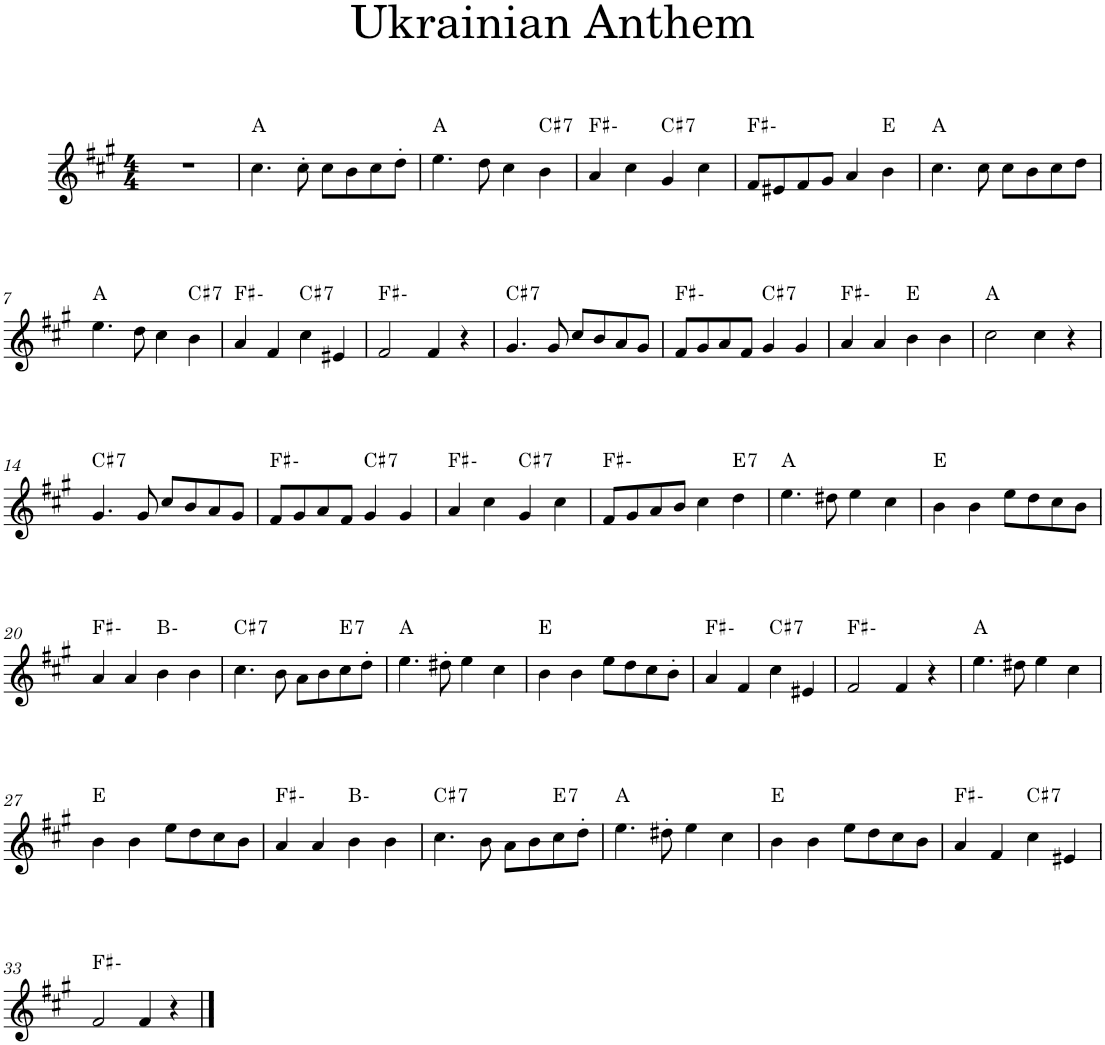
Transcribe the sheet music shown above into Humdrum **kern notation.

**kern	**harte
*part1	*part1
*staff1	*
*I"Bb Trumpet	*
*I'Bb Tpt.	*
*clefG2	*
*Trd1c2	*
*k[f#c#g#]	*
*M4/4	*
=1	=1
1r	.
=2	=2
4.cc#\	A:maj
8cc#'\	.
8cc#\L	.
8b\	.
8cc#\	.
8dd'\J	.
=3	=3
4.ee\	A:maj
8dd\	.
4cc#\	.
!	!LO:H:kt=7
4b\	C#:7
=4	=4
4a/	F#:min
4cc#\	.
!	!LO:H:kt=7
4g#/	C#:7
4cc#\	.
=5	=5
8f#/L	F#:min
8e#X/	.
8f#/	.
8g#/J	.
4a/	.
4b\	E:maj
=6	=6
4.cc#\	A:maj
8cc#\	.
8cc#\L	.
8b\	.
8cc#\	.
8dd\J	.
!!LO:LB:g=z
=7	=7
4.ee\	A:maj
8dd\	.
4cc#\	.
!	!LO:H:kt=7
4b\	C#:7
=8	=8
4a/	F#:min
4f#/	.
!	!LO:H:kt=7
4cc#\	C#:7
4e#X/	.
=9	=9
2f#/	F#:min
4f#/	.
4r	.
=10	=10
!	!LO:H:kt=7
4.g#/	C#:7
8g#/	.
8cc#/L	.
8b/	.
8a/	.
8g#/J	.
=11	=11
8f#/L	F#:min
8g#/	.
8a/	.
8f#/J	.
!	!LO:H:kt=7
4g#/	C#:7
4g#/	.
=12	=12
4a/	F#:min
4a/	.
4b\	E:maj
4b\	.
=13	=13
2cc#\	A:maj
4cc#\	.
4r	.
!!LO:LB:g=z
=14	=14
!	!LO:H:kt=7
4.g#/	C#:7
8g#/	.
8cc#/L	.
8b/	.
8a/	.
8g#/J	.
=15	=15
8f#/L	F#:min
8g#/	.
8a/	.
8f#/J	.
!	!LO:H:kt=7
4g#/	C#:7
4g#/	.
=16	=16
4a/	F#:min
4cc#\	.
!	!LO:H:kt=7
4g#/	C#:7
4cc#\	.
=17	=17
8f#/L	F#:min
8g#/	.
8a/	.
8b/J	.
4cc#\	.
!	!LO:H:kt=7
4dd\	E:7
=18	=18
4.ee\	A:maj
8dd#X\	.
4ee\	.
4cc#\	.
=19	=19
4b\	E:maj
4b\	.
8ee\L	.
8dd\	.
8cc#\	.
8b\J	.
!!LO:LB:g=z
=20	=20
4a/	F#:min
4a/	.
4b\	B:min
4b\	.
=21	=21
!	!LO:H:kt=7
4.cc#\	C#:7
8b\	.
8a\L	.
8b\	.
!	!LO:H:kt=7
8cc#\	E:7
8dd'\J	.
=22	=22
4.ee\	A:maj
8dd#X'\	.
4ee\	.
4cc#\	.
=23	=23
4b\	E:maj
4b\	.
8ee\L	.
8dd\	.
8cc#\	.
8b'\J	.
=24	=24
4a/	F#:min
4f#/	.
!	!LO:H:kt=7
4cc#\	C#:7
4e#X/	.
=25	=25
2f#/	F#:min
4f#/	.
4r	.
=26	=26
4.ee\	A:maj
8dd#X\	.
4ee\	.
4cc#\	.
!!LO:LB:g=z
=27	=27
4b\	E:maj
4b\	.
8ee\L	.
8dd\	.
8cc#\	.
8b\J	.
=28	=28
4a/	F#:min
4a/	.
4b\	B:min
4b\	.
=29	=29
!	!LO:H:kt=7
4.cc#\	C#:7
8b\	.
8a\L	.
8b\	.
!	!LO:H:kt=7
8cc#\	E:7
8dd'\J	.
=30	=30
4.ee\	A:maj
8dd#X'\	.
4ee\	.
4cc#\	.
=31	=31
4b\	E:maj
4b\	.
8ee\L	.
8dd\	.
8cc#\	.
8b\J	.
=32	=32
4a/	F#:min
4f#/	.
!	!LO:H:kt=7
4cc#\	C#:7
4e#X/	.
!!LO:LB:g=z
=33	=33
2f#/	F#:min
4f#/	.
4r	.
==	==
*-	*-
